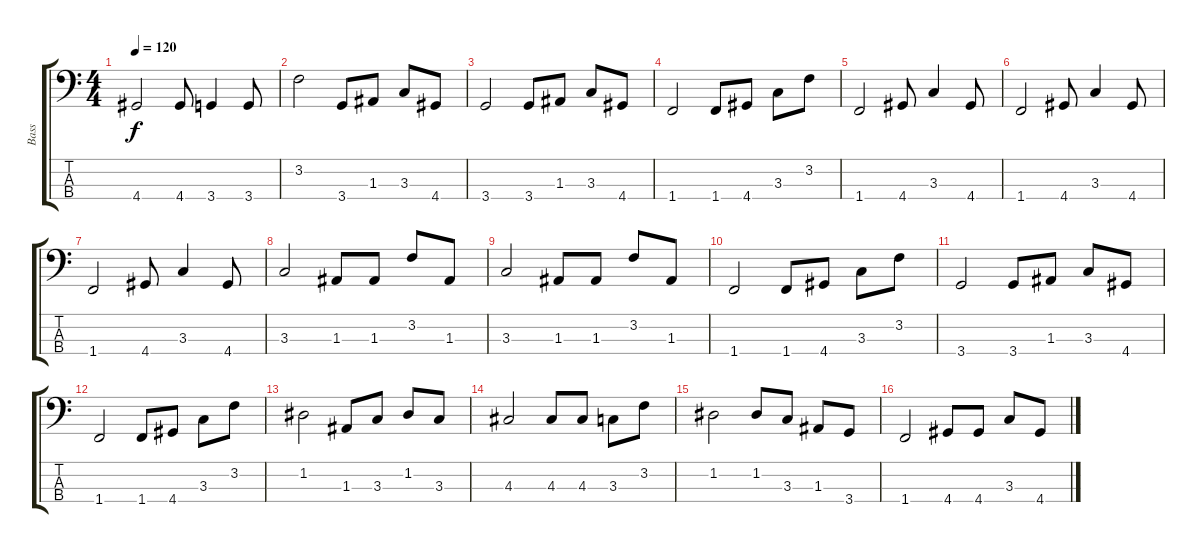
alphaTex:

\track ("Bass" "Bass") {instrument electricbasspick}
\staff {score tabs}
\tuning (G2 D2 A1 E1) {hide}
\ts (4 4)
\tempo 120
\clef f4
\ks c
4.4.2{dy f} 4.4.8 3.4.4 3.4.8 |
3.2.2 3.4.8 1.3.8 3.3.8 4.4.8 |
3.4.2 3.4.8 1.3.8 3.3.8 4.4.8 |
1.4.2 1.4.8 4.4.8 3.3.8 3.2.8 |
1.4.2 4.4.8 3.3.4 4.4.8 |
1.4.2 4.4.8 3.3.4 4.4.8 |
1.4.2 4.4.8 3.3.4 4.4.8 |
3.3.2 1.3.8 1.3.8 3.2.8 1.3.8 |
3.3.2 1.3.8 1.3.8 3.2.8 1.3.8 |
1.4.2 1.4.8 4.4.8 3.3.8 3.2.8 |
3.4.2 3.4.8 1.3.8 3.3.8 4.4.8 |
1.4.2 1.4.8 4.4.8 3.3.8 3.2.8 |
1.2.2 1.3.8 3.3.8 1.2.8 3.3.8 |
4.3.2 4.3.8 4.3.8 3.3.8 3.2.8 |
1.2.2 1.2.8 3.3.8 1.3.8 3.4.8 |
1.4.2 4.4.8 4.4.8 3.3.8 4.4.8
